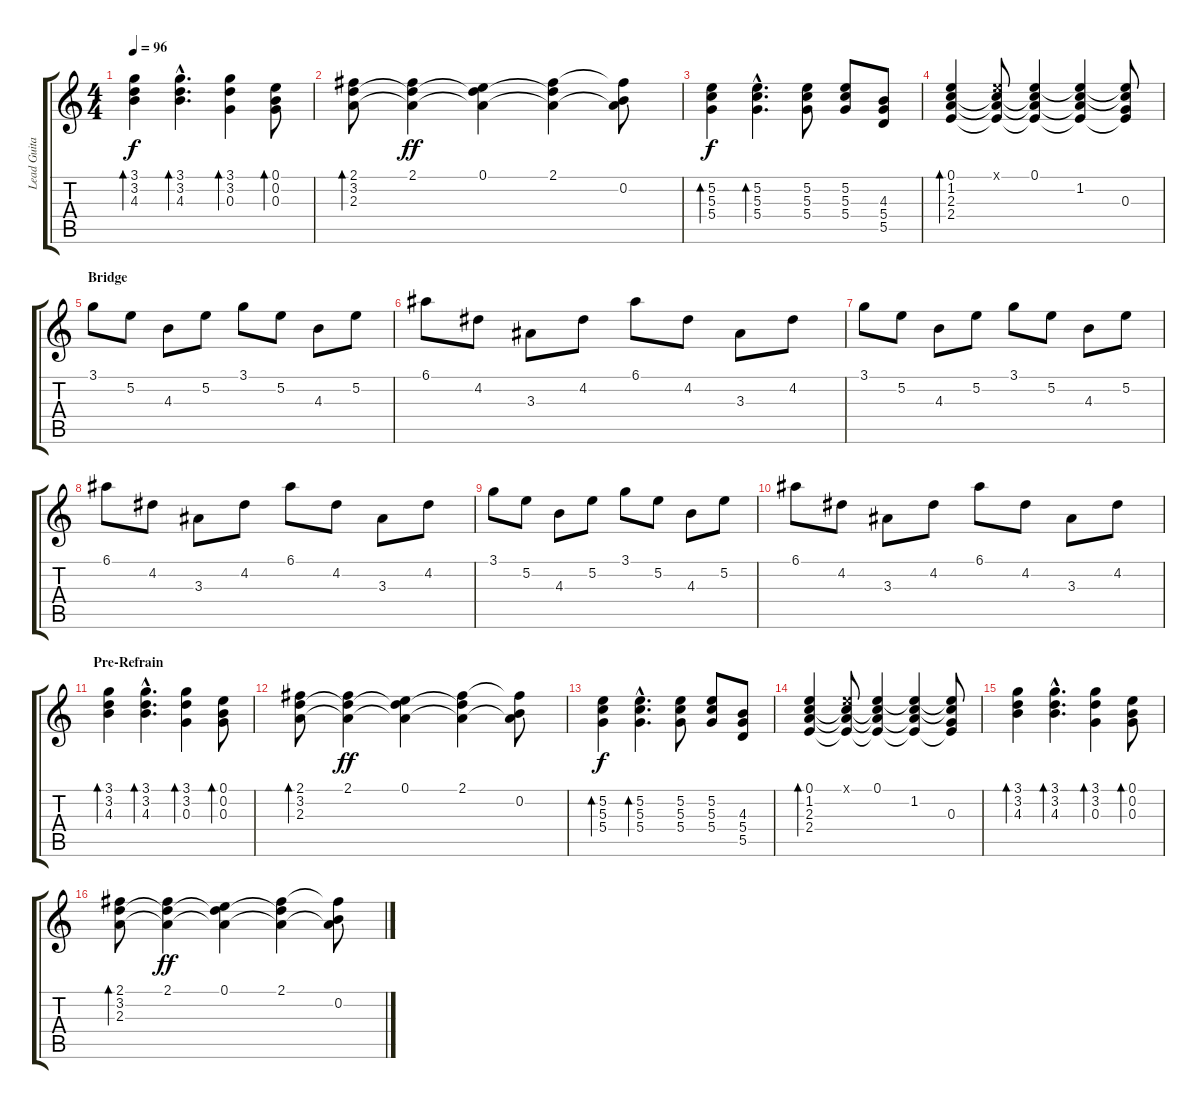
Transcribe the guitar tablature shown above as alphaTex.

\track ("Lead Guitar" "Lead Guita") {instrument electricguitarclean}
\staff {score tabs}
\tuning (E4 B3 G3 D3 A2 E2) {hide}
\ts (4 4)
\tempo 96
\clef g2
\ks c
(3.1 3.2 4.3).4{bd 60 dy f} (3.1{hac} 3.2{hac} 4.3{hac}).4{d bd 60} (3.1 3.2 0.3).4{bd 60} (0.1 0.2 0.3).8{bd 60} |
(2.1 3.2 2.3).8{bd 60} (2.1 3.2{t} 2.3{t}).4{dy ff} (0.1 3.2{t} 2.3{t}).4 (2.1 3.2{t} 2.3{t}).4 (2.1{t} 0.2 2.3{t}).8 |
(5.2 5.3 5.4).4{bd 60 dy f} (5.2{hac} 5.3{hac} 5.4{hac}).4{d bd 60} (5.2 5.3 5.4).8 (5.2 5.3 5.4).8 (4.3 5.4 5.5).8 |
(0.1 1.2 2.3 2.4).4{bd 60} (0.1{x} 1.2{t} 2.3{t} 2.4{t}).8 (0.1 1.2{t} 2.3{t} 2.4{t}).4 (0.1{t} 1.2 2.3{t} 2.4{t}).4 (0.1{t} 1.2{t} 0.3 2.4{t}).8 |
\section ("" "Bridge")
3.1.8 5.2.8 4.3.8 5.2.8 3.1.8 5.2.8 4.3.8 5.2.8 |
6.1.8 4.2.8 3.3.8 4.2.8 6.1.8 4.2.8 3.3.8 4.2.8 |
3.1.8 5.2.8 4.3.8 5.2.8 3.1.8 5.2.8 4.3.8 5.2.8 |
6.1.8 4.2.8 3.3.8 4.2.8 6.1.8 4.2.8 3.3.8 4.2.8 |
3.1.8 5.2.8 4.3.8 5.2.8 3.1.8 5.2.8 4.3.8 5.2.8 |
6.1.8 4.2.8 3.3.8 4.2.8 6.1.8 4.2.8 3.3.8 4.2.8 |
\section ("" "Pre-Refrain")
(3.1 3.2 4.3).4{bd 60} (3.1{hac} 3.2{hac} 4.3{hac}).4{d bd 60} (3.1 3.2 0.3).4{bd 60} (0.1 0.2 0.3).8{bd 60} |
(2.1 3.2 2.3).8{bd 60} (2.1 3.2{t} 2.3{t}).4{dy ff} (0.1 3.2{t} 2.3{t}).4 (2.1 3.2{t} 2.3{t}).4 (2.1{t} 0.2 2.3{t}).8 |
(5.2 5.3 5.4).4{bd 60 dy f} (5.2{hac} 5.3{hac} 5.4{hac}).4{d bd 60} (5.2 5.3 5.4).8 (5.2 5.3 5.4).8 (4.3 5.4 5.5).8 |
(0.1 1.2 2.3 2.4).4{bd 60} (0.1{x} 1.2{t} 2.3{t} 2.4{t}).8 (0.1 1.2{t} 2.3{t} 2.4{t}).4 (0.1{t} 1.2 2.3{t} 2.4{t}).4 (0.1{t} 1.2{t} 0.3 2.4{t}).8 |
(3.1 3.2 4.3).4{bd 60} (3.1{hac} 3.2{hac} 4.3{hac}).4{d bd 60} (3.1 3.2 0.3).4{bd 60} (0.1 0.2 0.3).8{bd 60} |
(2.1 3.2 2.3).8{bd 60} (2.1 3.2{t} 2.3{t}).4{dy ff} (0.1 3.2{t} 2.3{t}).4 (2.1 3.2{t} 2.3{t}).4 (2.1{t} 0.2 2.3{t}).8
